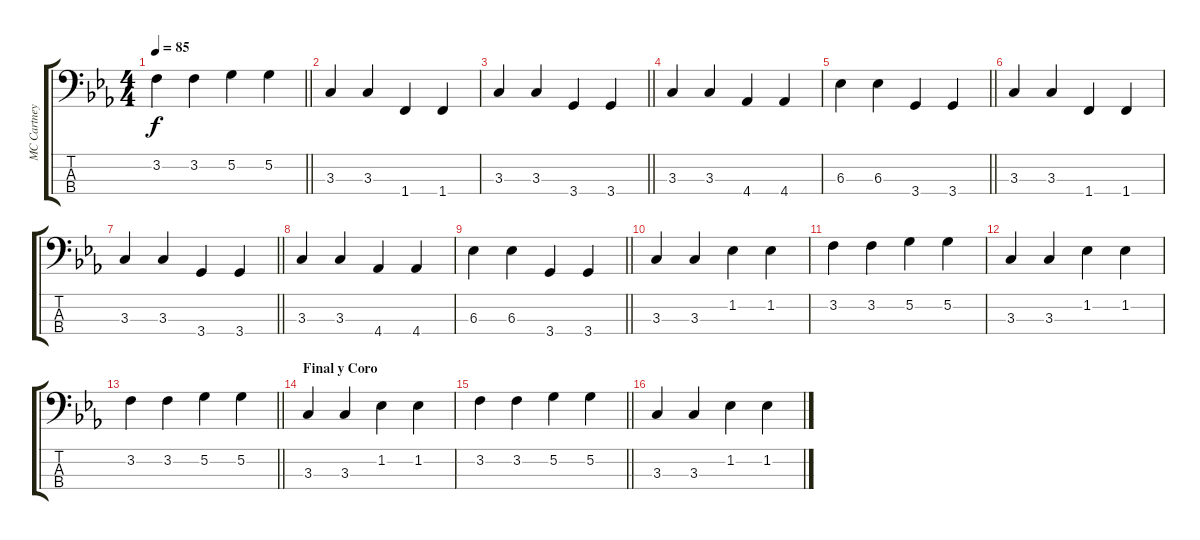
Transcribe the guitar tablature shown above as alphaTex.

\track ("MC Cartney" "MC Cartney") {instrument electricbassfinger}
\staff {score tabs}
\tuning (G2 D2 A1 E1) {hide}
\ts (4 4)
\tempo 85
\clef f4
\barLineRight lightlight
\ks cminor
3.2.4{dy f volume 16} 3.2.4 5.2.4 5.2.4 |
3.3.4{volume 13} 3.3.4 1.4.4 1.4.4 |
\barLineRight lightlight
3.3.4 3.3.4 3.4.4 3.4.4 |
3.3.4 3.3.4 4.4.4 4.4.4 |
\barLineRight lightlight
6.3.4 6.3.4 3.4.4 3.4.4 |
3.3.4 3.3.4 1.4.4 1.4.4 |
\barLineRight lightlight
3.3.4 3.3.4 3.4.4 3.4.4 |
3.3.4 3.3.4 4.4.4 4.4.4 |
\barLineRight lightlight
6.3.4 6.3.4 3.4.4 3.4.4 |
3.3.4 3.3.4 1.2.4 1.2.4 |
3.2.4{volume 16} 3.2.4 5.2.4 5.2.4 |
3.3.4{volume 13} 3.3.4 1.2.4 1.2.4 |
\barLineRight lightlight
3.2.4{volume 16} 3.2.4 5.2.4 5.2.4 |
\section ("" "Final y Coro")
3.3.4 3.3.4 1.2.4 1.2.4 |
\barLineRight lightlight
3.2.4{volume 16} 3.2.4 5.2.4 5.2.4 |
3.3.4{volume 13} 3.3.4 1.2.4 1.2.4
